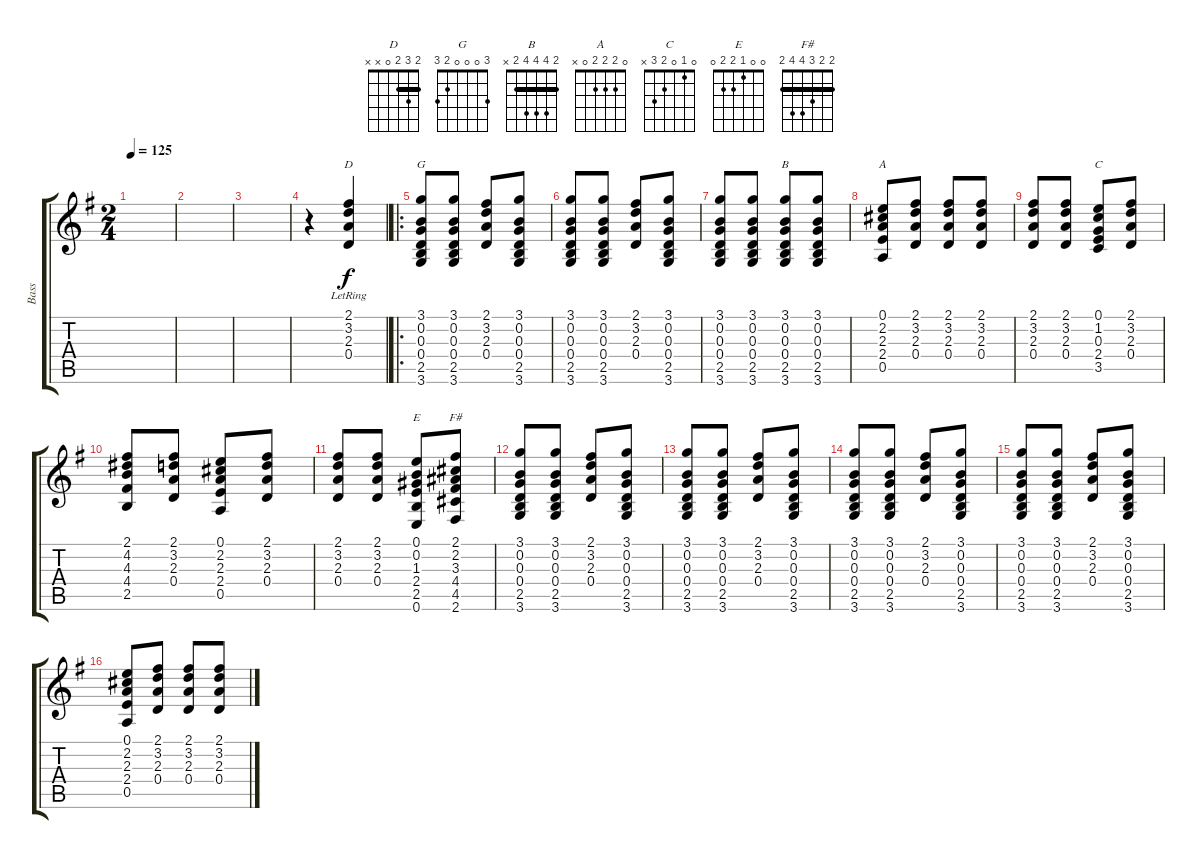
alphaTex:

\track ("Bass" "Bass") {instrument acousticbass}
\staff {score tabs}
\tuning (E4 B3 G3 D3 A2 E2) {hide}
\chord ("D" 2 3 2 0 x x) {barre 2}
\chord ("G" 3 0 0 0 2 3)
\chord ("B" 2 4 4 4 2 x) {barre 2}
\chord ("A" 0 2 2 2 0 x)
\chord ("C" 0 1 0 2 3 x)
\chord ("E" 0 0 1 2 2 0)
\chord ("F#" 2 2 3 4 4 2) {barre 2}
\ts (2 4)
\tempo 125
\clef g2
\ks g
|
|
|
r.4 (2.1 3.2 2.3{lr} 0.4).4{ch "D"} |
\ro
(3.1 0.2 0.3 0.4 2.5 3.6).8{ch "G"} (3.1 0.2 0.3 0.4 2.5 3.6).8 (2.1 3.2 2.3 0.4).8 (3.1 0.2 0.3 0.4 2.5 3.6).8 |
(3.1 0.2 0.3 0.4 2.5 3.6).8 (3.1 0.2 0.3 0.4 2.5 3.6).8 (2.1 3.2 2.3 0.4).8 (3.1 0.2 0.3 0.4 2.5 3.6).8 |
(3.1 0.2 0.3 0.4 2.5 3.6).8 (3.1 0.2 0.3 0.4 2.5 3.6).8 (3.1 0.2 0.3 0.4 2.5 3.6).8{ch "B"} (3.1 0.2 0.3 0.4 2.5 3.6).8 |
(0.1 2.2 2.3 2.4 0.5).8{ch "A"} (2.1 3.2 2.3 0.4).8 (2.1 3.2 2.3 0.4).8 (2.1 3.2 2.3 0.4).8 |
(2.1 3.2 2.3 0.4).8 (2.1 3.2 2.3 0.4).8 (0.1 1.2 0.3 2.4 3.5).8{ch "C"} (2.1 3.2 2.3 0.4).8 |
(2.1 4.2 4.3 4.4 2.5).8 (2.1 3.2 2.3 0.4).8 (0.1 2.2 2.3 2.4 0.5).8 (2.1 3.2 2.3 0.4).8 |
(2.1 3.2 2.3 0.4).8 (2.1 3.2 2.3 0.4).8 (0.1 0.2 1.3 2.4 2.5 0.6).8{ch "E"} (2.1 2.2 3.3 4.4 4.5 2.6).8{ch "F#"} |
(3.1 0.2 0.3 0.4 2.5 3.6).8 (3.1 0.2 0.3 0.4 2.5 3.6).8 (2.1 3.2 2.3 0.4).8 (3.1 0.2 0.3 0.4 2.5 3.6).8 |
(3.1 0.2 0.3 0.4 2.5 3.6).8 (3.1 0.2 0.3 0.4 2.5 3.6).8 (2.1 3.2 2.3 0.4).8 (3.1 0.2 0.3 0.4 2.5 3.6).8 |
(3.1 0.2 0.3 0.4 2.5 3.6).8 (3.1 0.2 0.3 0.4 2.5 3.6).8 (2.1 3.2 2.3 0.4).8 (3.1 0.2 0.3 0.4 2.5 3.6).8 |
(3.1 0.2 0.3 0.4 2.5 3.6).8 (3.1 0.2 0.3 0.4 2.5 3.6).8 (2.1 3.2 2.3 0.4).8 (3.1 0.2 0.3 0.4 2.5 3.6).8 |
(0.1 2.2 2.3 2.4 0.5).8 (2.1 3.2 2.3 0.4).8 (2.1 3.2 2.3 0.4).8 (2.1 3.2 2.3 0.4).8
